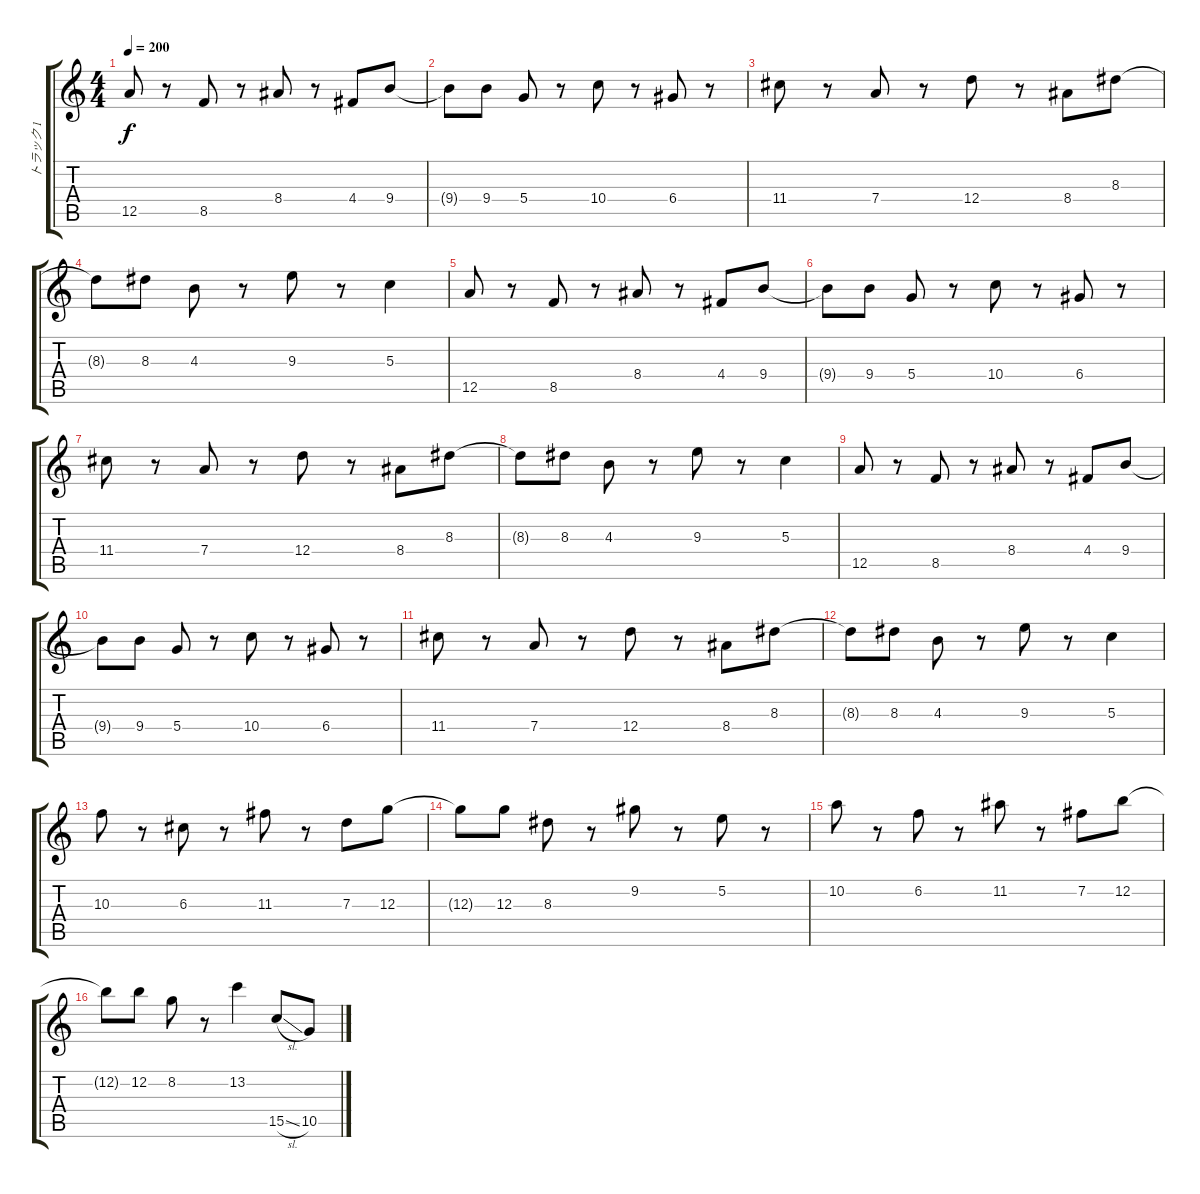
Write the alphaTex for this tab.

\track ("トラック 1" "トラック 1") {instrument distortionguitar}
\staff {score tabs}
\tuning (E4 B3 G3 D3 A2 E2) {hide}
\ts (4 4)
\tempo 200
\clef g2
\ks c
12.5.8{dy f} r.8 8.5.8 r.8 8.4.8 r.8 4.4.8 9.4.8 |
9.4{t}.8 9.4.8 5.4.8 r.8 10.4.8 r.8 6.4.8 r.8 |
11.4.8 r.8 7.4.8 r.8 12.4.8 r.8 8.4.8 8.3.8 |
8.3{t}.8 8.3.8 4.3.8 r.8 9.3.8 r.8 5.3.4 |
12.5.8 r.8 8.5.8 r.8 8.4.8 r.8 4.4.8 9.4.8 |
9.4{t}.8 9.4.8 5.4.8 r.8 10.4.8 r.8 6.4.8 r.8 |
11.4.8 r.8 7.4.8 r.8 12.4.8 r.8 8.4.8 8.3.8 |
8.3{t}.8 8.3.8 4.3.8 r.8 9.3.8 r.8 5.3.4 |
12.5.8 r.8 8.5.8 r.8 8.4.8 r.8 4.4.8 9.4.8 |
9.4{t}.8 9.4.8 5.4.8 r.8 10.4.8 r.8 6.4.8 r.8 |
11.4.8 r.8 7.4.8 r.8 12.4.8 r.8 8.4.8 8.3.8 |
8.3{t}.8 8.3.8 4.3.8 r.8 9.3.8 r.8 5.3.4 |
10.3.8 r.8 6.3.8 r.8 11.3.8 r.8 7.3.8 12.3.8 |
12.3{t}.8 12.3.8 8.3.8 r.8 9.2.8 r.8 5.2.8 r.8 |
10.2.8 r.8 6.2.8 r.8 11.2.8 r.8 7.2.8 12.2.8 |
12.2{t}.8 12.2.8 8.2.8 r.8 13.2.4 15.5{sl}.8 10.5.8
